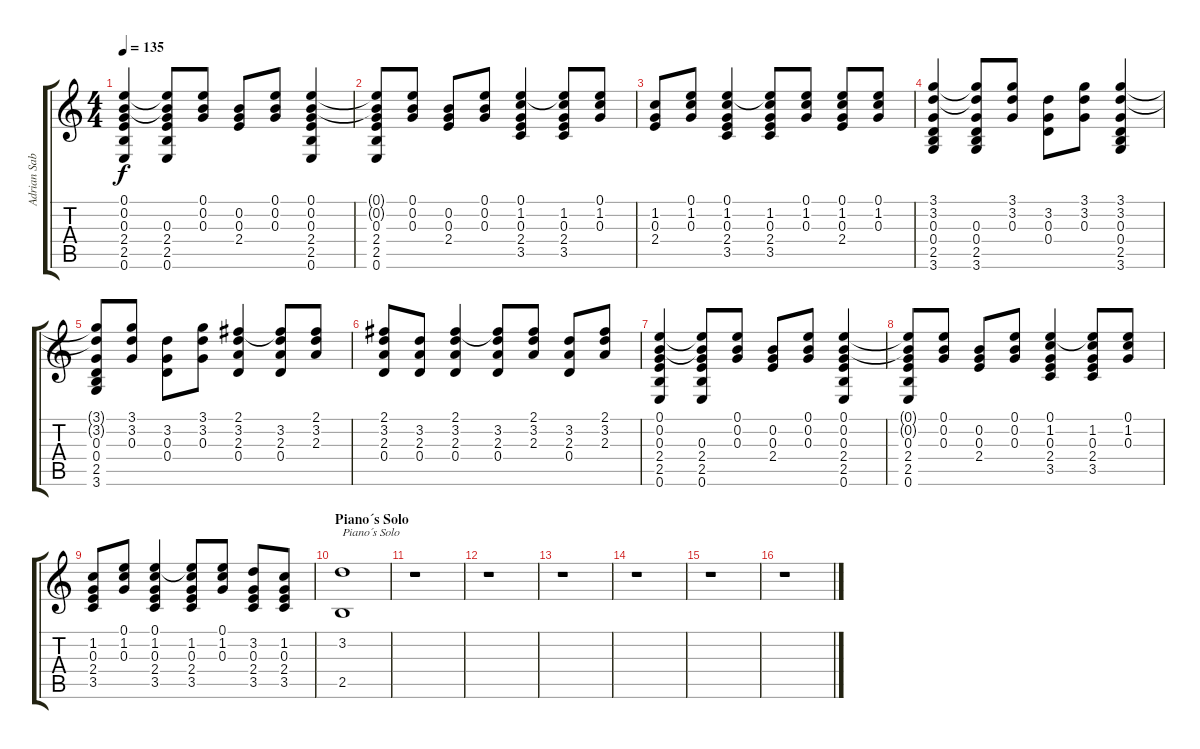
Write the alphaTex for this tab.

\track ("Adrian Sabbath  " "Adrian Sab") {instrument acousticguitarsteel}
\staff {score tabs}
\tuning (E4 B3 G3 D3 A2 E2) {hide}
\ts (4 4)
\tempo 135
\clef g2
\ks c
(0.1 0.2 0.3 2.4 2.5 0.6).4{dy f} (0.1{t} 0.2{t} 0.3 2.4 2.5 0.6).8 (0.1 0.2 0.3).8 (0.2 0.3 2.4).8 (0.1 0.2 0.3).8 (0.1 0.2 0.3 2.4 2.5 0.6).4 |
(0.1{t} 0.2{t} 0.3 2.4 2.5 0.6).8 (0.1 0.2 0.3).8 (0.2 0.3 2.4).8 (0.1 0.2 0.3).8 (0.1 1.2 0.3 2.4 3.5).4 (0.1{t} 1.2 0.3 2.4 3.5).8 (0.1 1.2 0.3).8 |
(1.2 0.3 2.4).8 (0.1 1.2 0.3).8 (0.1 1.2 0.3 2.4 3.5).4 (0.1{t} 1.2 0.3 2.4 3.5).8 (0.1 1.2 0.3).8 (0.1 1.2 0.3 2.4).8 (0.1 1.2 0.3).8 |
(3.1 3.2 0.3 0.4 2.5 3.6).4 (3.1{t} 3.2{t} 0.3 0.4 2.5 3.6).8 (3.1 3.2 0.3).8 (3.2 0.3 0.4).8 (3.1 3.2 0.3).8 (3.1 3.2 0.3 0.4 2.5 3.6).4 |
(3.1{t} 3.2{t} 0.3 0.4 2.5 3.6).8 (3.1 3.2 0.3).8 (3.2 0.3 0.4).8 (3.1 3.2 0.3).8 (2.1 3.2 2.3 0.4).4 (2.1{t} 3.2 2.3 0.4).8 (2.1 3.2 2.3).8 |
(2.1 3.2 2.3 0.4).8 (3.2 2.3 0.4).8 (2.1 3.2 2.3 0.4).4 (2.1{t} 3.2 2.3 0.4).8 (2.1 3.2 2.3).8 (3.2 2.3 0.4).8 (2.1 3.2 2.3).8 |
(0.1 0.2 0.3 2.4 2.5 0.6).4 (0.1{t} 0.2{t} 0.3 2.4 2.5 0.6).8 (0.1 0.2 0.3).8 (0.2 0.3 2.4).8 (0.1 0.2 0.3).8 (0.1 0.2 0.3 2.4 2.5 0.6).4 |
(0.1{t} 0.2{t} 0.3 2.4 2.5 0.6).8 (0.1 0.2 0.3).8 (0.2 0.3 2.4).8 (0.1 0.2 0.3).8 (0.1 1.2 0.3 2.4 3.5).4 (0.1{t} 1.2 0.3 2.4 3.5).8 (0.1 1.2 0.3).8 |
(1.2 0.3 2.4 3.5).8 (0.1 1.2 0.3).8 (0.1 1.2 0.3 2.4 3.5).4 (0.1{t} 1.2 0.3 2.4 3.5).8 (0.1 1.2 0.3).8 (3.2 0.3 2.4 3.5).8 (1.2 0.3 2.4 3.5).8 |
\section ("" "Piano´s Solo")
(3.2 2.5).1{txt "Piano´s Solo"} |
r.1 |
r.1 |
r.1 |
r.1 |
r.1 |
r.1
